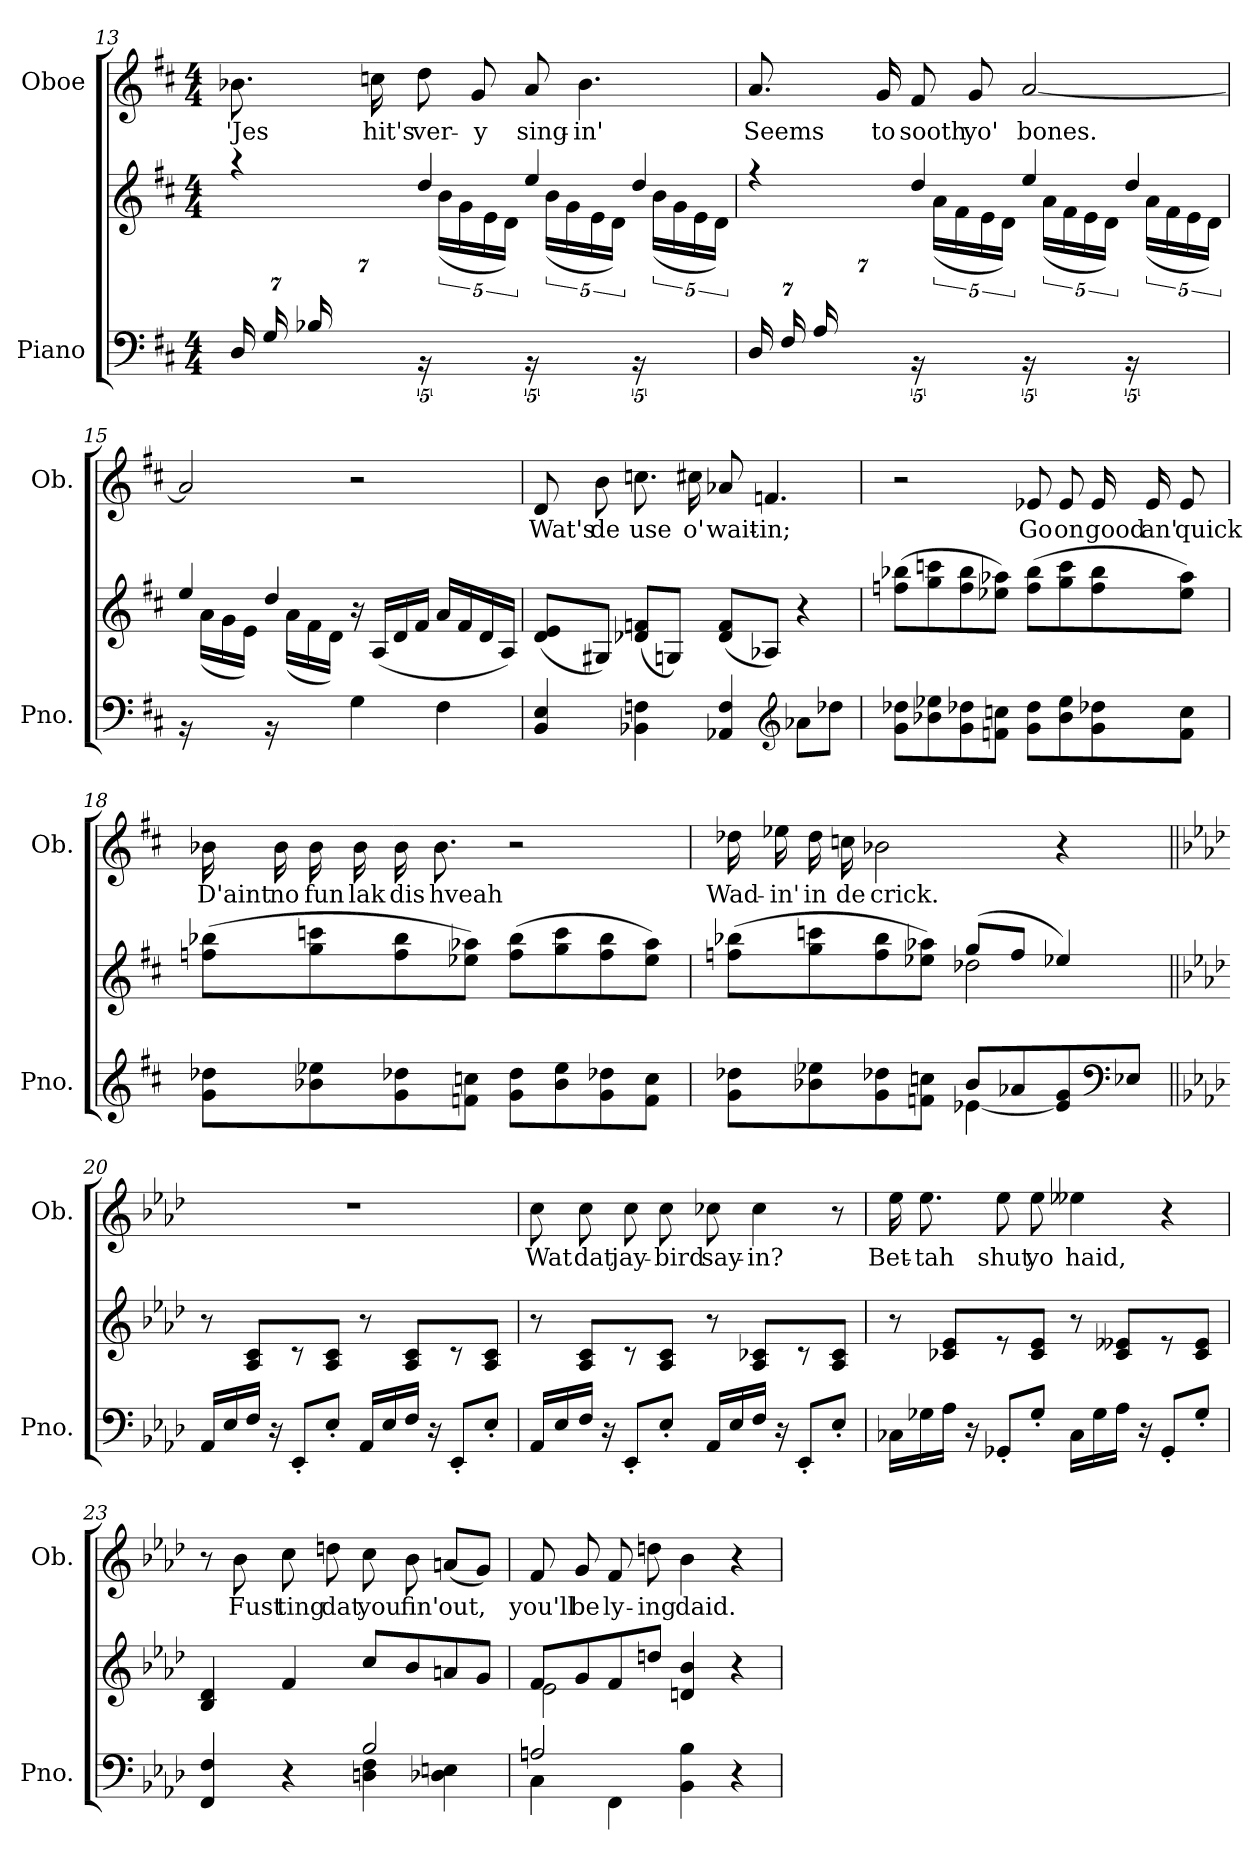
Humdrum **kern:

**kern	**kern	**kern	**text
*part2	*part2	*part1	*part1
*staff3	*staff2	*staff1	*staff1
*I"Piano	*	*I"Oboe	*
*I'Pno.	*	*I'Ob.	*
!!LO:LB:g=z
*clefF4	*clefG2	*clefG2	*
*k[f#c#]	*k[f#c#]	*k[f#c#]	*
*M4/4	*M4/4	*M4/4	*
*Xbrackettup	*	*	*
=13	=13	=13	=13
*	*^	*	*
!	!	!	!	!LO:LY:b
(28D/LL	4r	14.ryy	8.b-X\	'Jes
28G/	.	.	.	.
28B-X/	.	.	.	.
7ryy	.	28d\	.	.
.	.	28e\	.	.
.	.	28g\	.	.
!	!	!	!	!LO:LY:b
.	.	.	16ccn\	hit's
.	.	28b-X\JJ)	.	.
*brackettup	*	*	*	*
!	!	!	!	!LO:LY:b
20rBB	4dd/	20ryy	8dd\	ver-
5ryy	.	(20b-\LL	.	.
.	.	20g\	.	.
!	!	!	!	!LO:LY:b
.	.	.	8g/	-y
.	.	20e\	.	.
.	.	20d\JJ)	.	.
!	!	!	!	!LO:LY:b
20rBB	4ee/	20ryy	8a/	sing-
5ryy	.	(20b-\LL	.	.
.	.	20g\	.	.
!	!	!	!	!LO:LY:b
.	.	.	4.b-\	-in'
.	.	20e\	.	.
.	.	20d\JJ)	.	.
20rBB	4dd/	20ryy	.	.
5ryy	.	(20b-\LL	.	.
.	.	20g\	.	.
.	.	20e\	.	.
.	.	20d\JJ)	.	.
!!LO:PB:g=z
=14	=14	=14	=14	=14
*Xbrackettup	*	*	*	*
!	!	!	!	!LO:LY:b
(28D/LL	4r	14.ryy	8.a/	Seems
28F#/	.	.	.	.
28A/	.	.	.	.
7ryy	.	28d\	.	.
.	.	28e\	.	.
.	.	28f#\	.	.
!	!	!	!	!LO:LY:b
.	.	.	16g/	to
.	.	28a\JJ)	.	.
*brackettup	*	*	*	*
!	!	!	!	!LO:LY:b
20rBB	4dd/	20ryy	8f#/	sooth
5ryy	.	(20a\LL	.	.
.	.	20f#\	.	.
!	!	!	!	!LO:LY:b
.	.	.	8g/	yo'
.	.	20e\	.	.
.	.	20d\JJ)	.	.
!	!	!	!	!LO:LY:b
20rBB	4ee/	20ryy	[2a/	bones.
5ryy	.	(20a\LL	.	.
.	.	20f#\	.	.
.	.	20e\	.	.
.	.	20d\JJ)	.	.
20rBB	4dd/	20ryy	.	.
5ryy	.	(20a\LL	.	.
.	.	20f#\	.	.
.	.	20e\	.	.
.	.	20d\JJ)	.	.
=15	=15	=15	=15	=15
16rBB	4ee/	16ryy	2a/]	.
8.ryy	.	(16a\LL	.	.
.	.	16g\	.	.
.	.	16e\JJ)	.	.
16rBB	4dd/	16ryy	.	.
8.ryy	.	(16a\LL	.	.
.	.	16f#\	.	.
.	.	16d\JJ)	.	.
4G\	16r	2ryy	2r	.
.	(16A/LL	.	.	.
.	16d/	.	.	.
.	16f#/JJ	.	.	.
4F#\	16a/LL	.	.	.
.	16f#/	.	.	.
.	16d/	.	.	.
.	16A/JJ)	.	.	.
*	*v	*v	*	*
!!LO:LB:g=z
=16	=16	=16	=16
!	!	!	!LO:LY:b
4BB/ 4E/	(8d/ 8e/L	8d/	Wat's
!	!	!	!LO:LY:b
.	8G#X/J)	8b\	de
!	!	!	!LO:LY:b
4BB-X\ 4Fn\	(8d-X/ 8fn/L	8.ccn\	use
.	8Gn/J)	.	.
!	!	!	!LO:LY:b
.	.	16cc#X\	o'
!	!	!	!LO:LY:b
4AA-X/ 4F/	(8d-/ 8f/L	8a-X/	wait-
!	!	!	!LO:LY:b
.	8A-X/J)	4.fn/	-in;
*clefG2	*	*	*
8a-X\L	4r	.	.
8dd-X\J	.	.	.
=17	=17	=17	=17
8g\ 8dd-X\L	(8ffn\ 8bb-X\L	2r	.
8b-X\ 8ee-X\	8gg\ 8cccn\	.	.
8g\ 8dd-X\	8ff\ 8bb-\	.	.
8fn\ 8ccn\J	8ee-X\ 8aa-X\J)	.	.
!	!	!	!LO:LY:b
8g\ 8dd-\L	(8ff\ 8bb-\L	8e-X/	Go
!	!	!	!LO:LY:b
8b-\ 8ee-\	8gg\ 8ccc\	8e-/	on
!	!	!	!LO:LY:b
8g\ 8dd-X\	8ff\ 8bb-\	16e-/	good
!	!	!	!LO:LY:b
.	.	16e-/	an'
!	!	!	!LO:LY:b
8f\ 8cc\J	8ee-\ 8aa-\J)	8e-/	quick
!!LO:LB:g=z
=18	=18	=18	=18
!	!	!	!LO:LY:b
8g\ 8dd-X\L	(8ffn\ 8bb-X\L	16b-X\	D'aint
!	!	!	!LO:LY:b
.	.	16b-\	no
!	!	!	!LO:LY:b
8b-X\ 8ee-X\	8gg\ 8cccn\	16b-\	fun
!	!	!	!LO:LY:b
.	.	16b-\	lak
!	!	!	!LO:LY:b
8g\ 8dd-X\	8ff\ 8bb-\	16b-\	dis
!	!	!	!LO:LY:b
.	.	8.b-\	hveah
8fn\ 8ccn\J	8ee-X\ 8aa-X\J)	.	.
8g\ 8dd-\L	(8ff\ 8bb-\L	2r	.
8b-\ 8ee-\	8gg\ 8ccc\	.	.
8g\ 8dd-X\	8ff\ 8bb-\	.	.
8f\ 8cc\J	8ee-\ 8aa-\J)	.	.
=19	=19	=19	=19
*^	*^	*	*
!	!	!	!	!	!LO:LY:b
8g\ 8dd-X\L	2ryy	(8ffn\ 8bb-X\L	2ryy	16dd-X\	Wad-
!	!	!	!	!	!LO:LY:b
.	.	.	.	16ee-X\	-in'
!	!	!	!	!	!LO:LY:b
8b-X\ 8ee-X\	.	8gg\ 8cccn\	.	16dd-\	in
!	!	!	!	!	!LO:LY:b
.	.	.	.	16ccn\	de
!	!	!	!	!	!LO:LY:b
8g\ 8dd-X\	.	8ff\ 8bb-\	.	2b-X\	crick.
8fn\ 8ccn\J	.	8ee-X\ 8aa-X\J)	.	.	.
8b-/L	[4e-X\	(8gg/L	2dd-X\	.	.
8a-X/	.	8ff/J	.	.	.
8e-/] 8g/	4ryy	4ee-X/)	.	4r	.
*clefF4	*	*	*	*	*
8E-X/J	.	.	.	.	.
*v	*v	*	*	*	*
*	*v	*v	*	*
!!LO:LB:g=z
=20||	=20||	=20||	=20||
*k[b-e-a-d-]	*k[b-e-a-d-]	*k[b-e-a-d-]	*
16AA-/LL	8r	1r	.
16E-/	.	.	.
16F/JJ	8A-/ 8c/L	.	.
16r	.	.	.
8EE-'/L	8r	.	.
8E-'/J	8A-/ 8c/J	.	.
16AA-/LL	8r	.	.
16E-/	.	.	.
16F/JJ	8A-/ 8c/L	.	.
16r	.	.	.
8EE-'/L	8r	.	.
8E-'/J	8A-/ 8c/J	.	.
=21	=21	=21	=21
!	!	!	!LO:LY:b
16AA-/LL	8r	8cc\	Wat
16E-/	.	.	.
!	!	!	!LO:LY:b
16F/JJ	8A-/ 8c/L	8cc\	dat
16r	.	.	.
!	!	!	!LO:LY:b
8EE-'/L	8r	8cc\	jay-
!	!	!	!LO:LY:b
8E-'/J	8A-/ 8c/J	8cc\	-bird
!	!	!	!LO:LY:b
16AA-/LL	8r	8cc-X\	say-
16E-/	.	.	.
!	!	!	!LO:LY:b
16F/JJ	8A-/ 8c-X/L	4cc-\	-in?
16r	.	.	.
8EE-'/L	8r	.	.
8E-'/J	8A-/ 8c-/J	8r	.
=22	=22	=22	=22
!	!	!	!LO:LY:b
16C-X\LL	8r	16ee-\	Bet-
!	!	!	!LO:LY:b
16G-X\	.	8.ee-\	-tah
16A-\JJ	8c-X/ 8e-/L	.	.
16r	.	.	.
!	!	!	!LO:LY:b
8GG-X'/L	8r	8ee-\	shut
!	!	!	!LO:LY:b
8G-'/J	8c-/ 8e-/J	8ee-\	yo
!	!	!	!LO:LY:b
16C-\LL	8r	4ee--X\	haid,
16G-\	.	.	.
16A-\JJ	8c-/ 8e--X/L	.	.
16r	.	.	.
8GG-'/L	8r	4r	.
8G-'/J	8c-/ 8e--/J	.	.
!!LO:PB:g=z
=23	=23	=23	=23
*^	*	*	*
4FF/ 4F/	2ryy	4B-/ 4d-/	8r	.
!	!	!	!	!LO:LY:b
.	.	.	8b-\	Fust
!	!	!	!	!LO:LY:b
4r	.	4f/	8cc\	ting
!	!	!	!	!LO:LY:b
.	.	.	8ddn\	dat
!	!	!	!	!LO:LY:b
2B-/	4Dn\ 4F\	8cc/L	8cc\	you
!	!	!	!	!LO:LY:b
.	.	8b-/	8b-\	fin'
!	!	!	!	!LO:LY:b
.	4D-X\ 4En\	8an/	(8an/L	out,
.	.	8g/J	8g/J)	.
=24	=24	=24	=24	=24
*	*	*^	*	*
!	!	!	!	!	!LO:LY:b
2An/	4C\	8f/L	2e-\	8f/	you'll
!	!	!	!	!	!LO:LY:b
.	.	8g/	.	8g/	be
!	!	!	!	!	!LO:LY:b
.	4FF\	8f/	.	8f/	ly-
!	!	!	!	!	!LO:LY:b
.	.	8ddn/J	.	8ddn\	-ing
!	!	!	!	!	!LO:LY:b
4BB-\ 4B-\	2ryy	4dn/ 4b-/	2ryy	4b-\	daid.
4r	.	4r	.	4r	.
*v	*v	*	*	*	*
*	*v	*v	*	*
=	=	=	=
*-	*-	*-	*-
